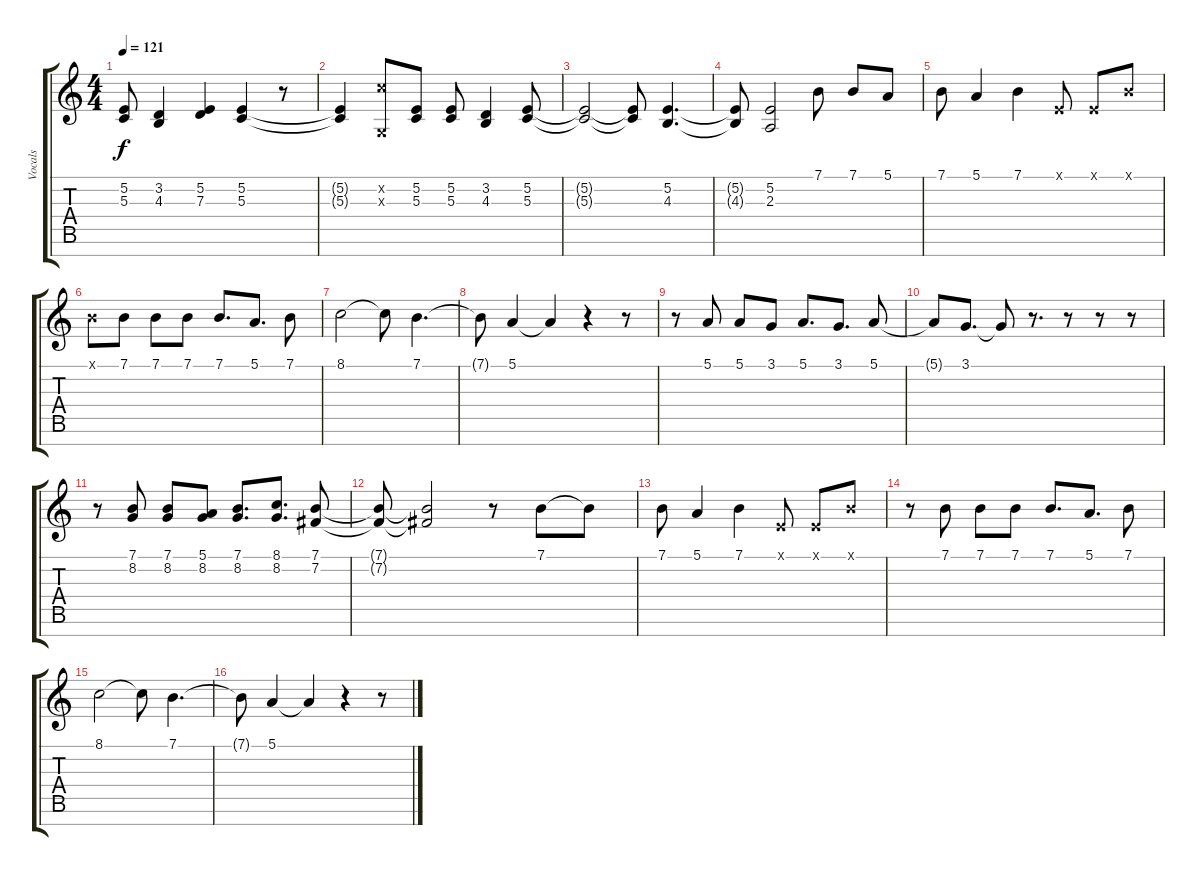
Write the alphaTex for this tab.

\track ("Vocals" "Vocals") {instrument lead2sawtooth}
\staff {score tabs}
\tuning (E4 B3 G3 D3 A2 E2 B1) {hide}
\ts (4 4)
\tempo 121
\clef g2
\ks c
(5.2 5.3).8{dy f} (3.2 4.3).4 (5.2 7.3).4 (5.2 5.3).4 r.8 |
(5.2{t} 5.3{t}).4 (13.2{x} 0.3{x}).8 (5.2 5.3).8 (5.2 5.3).8 (3.2 4.3).4 (5.2 5.3).8 |
(5.2{t} 5.3{t}).2 (5.2{t} 5.3{t}).8 (5.2 4.3).4{d} |
(5.2{t} 4.3{t}).8 (5.2 2.3).2 7.1.8 7.1.8 5.1.8 |
7.1.8 5.1.4 7.1.4 0.1{x}.8 0.1{x}.8 7.1{x}.8 |
7.1{x}.8 7.1.8 7.1.8 7.1.8 7.1.8{d} 5.1.8{d} 7.1.8 |
8.1.2 8.1{t}.8 7.1.4{d} |
7.1{t}.8 5.1.4 5.1{t}.4 r.4 r.8 |
r.8 5.1.8 5.1.8 3.1.8 5.1.8{d} 3.1.8{d} 5.1.8 |
5.1{t}.8 3.1.8{d} 3.1{t}.8 r.8{d} r.8 r.8 r.8 |
r.8 (7.1 8.2).8 (7.1 8.2).8 (5.1 8.2).8 (7.1 8.2).8{d} (8.1 8.2).8{d} (7.1 7.2).8 |
(7.1{t} 7.2{t}).8 (7.1{t} 7.2{t}).2 r.8 7.1.8 7.1{t}.8 |
7.1.8 5.1.4 7.1.4 0.1{x}.8 0.1{x}.8 7.1{x}.8 |
r.8 7.1.8 7.1.8 7.1.8 7.1.8{d} 5.1.8{d} 7.1.8 |
8.1.2 8.1{t}.8 7.1.4{d} |
7.1{t}.8 5.1.4 5.1{t}.4 r.4 r.8
